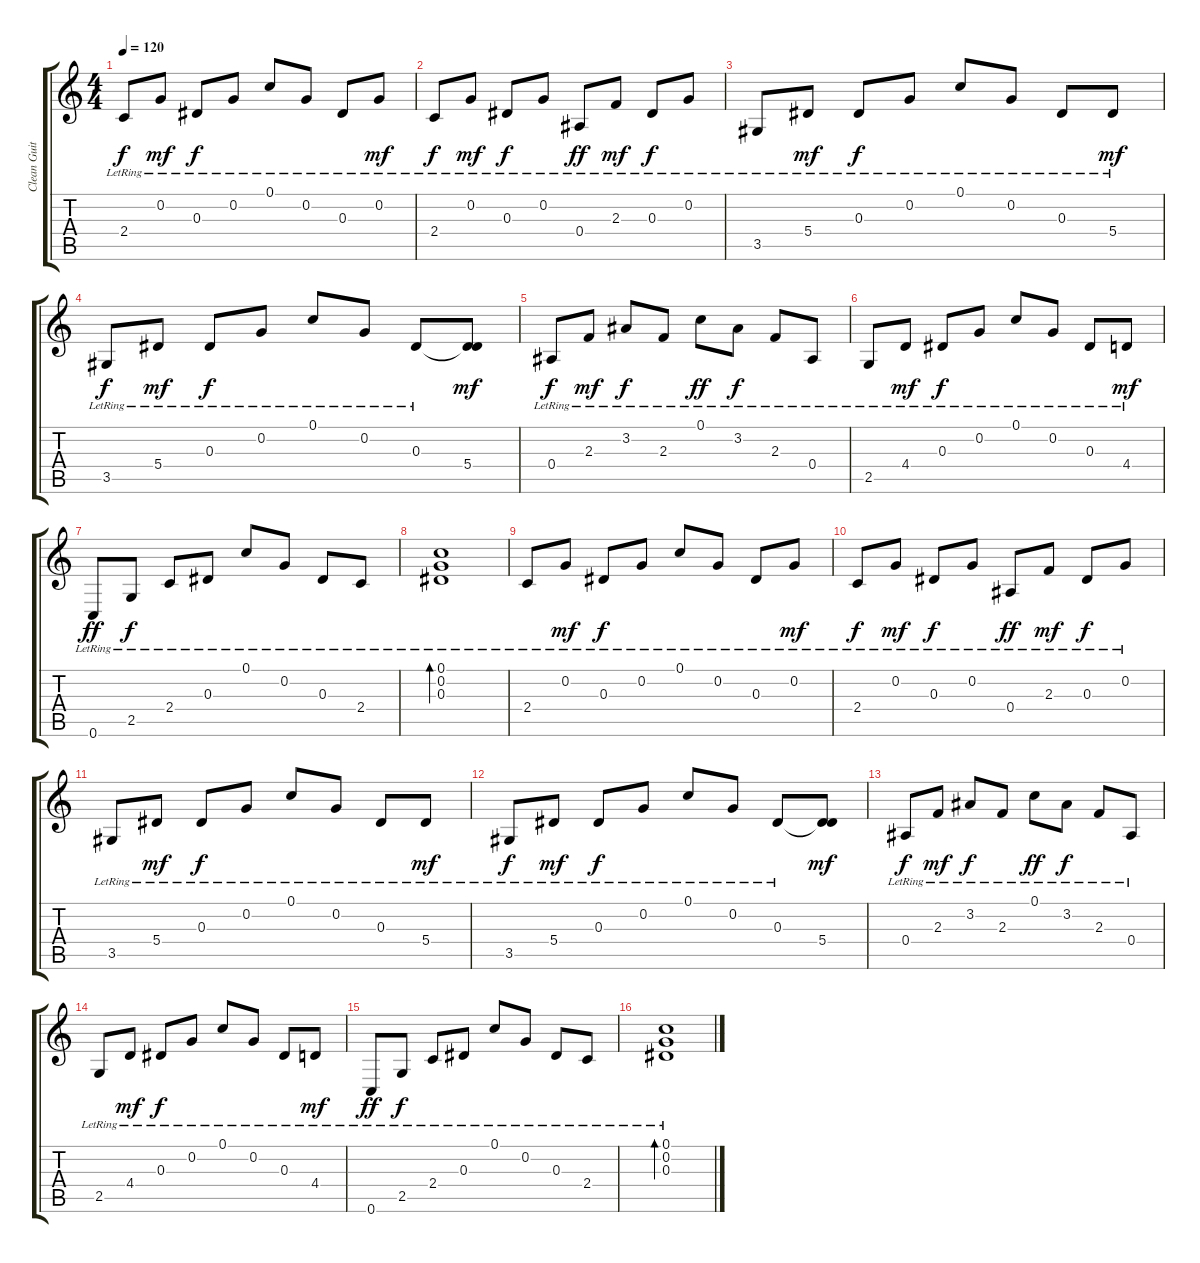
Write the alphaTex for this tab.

\track ("Clean Guitar" "Clean Guit") {instrument acousticguitarsteel}
\staff {score tabs}
\tuning (C4 G3 Eb3 Bb2 F2 C2) {hide}
\ts (4 4)
\tempo 120
\clef g2
\ks c
2.4{lr}.8{dy f instrument acousticguitarsteel} 0.2{lr}.8{dy mf} 0.3{lr}.8{dy f} 0.2{lr}.8 0.1{lr}.8 0.2{lr}.8 0.3{lr}.8 0.2{lr}.8{dy mf} |
2.4{lr}.8{dy f} 0.2{lr}.8{dy mf} 0.3{lr}.8{dy f} 0.2{lr}.8 0.4{lr}.8{dy ff} 2.3{lr}.8{dy mf} 0.3{lr}.8{dy f} 0.2{lr}.8 |
3.5{lr}.8 5.4{lr}.8{dy mf} 0.3{lr}.8{dy f} 0.2{lr}.8 0.1{lr}.8 0.2{lr}.8 0.3{lr}.8 5.4{lr}.8{dy mf} |
3.5{lr}.8{dy f} 5.4{lr}.8{dy mf} 0.3{lr}.8{dy f} 0.2{lr}.8 0.1{lr}.8 0.2{lr}.8 0.3{lr}.8 (0.3{t} 5.4).8{dy mf} |
0.4{lr}.8{dy f} 2.3{lr}.8{dy mf} 3.2{lr}.8{dy f} 2.3{lr}.8 0.1{lr}.8{dy ff} 3.2{lr}.8{dy f} 2.3{lr}.8 0.4{lr}.8 |
2.5{lr}.8 4.4{lr}.8{dy mf} 0.3{lr}.8{dy f} 0.2{lr}.8 0.1{lr}.8 0.2{lr}.8 0.3{lr}.8 4.4{lr}.8{dy mf} |
0.6{lr}.8{dy ff} 2.5{lr}.8{dy f} 2.4{lr}.8 0.3{lr}.8 0.1{lr}.8 0.2{lr}.8 0.3{lr}.8 2.4{lr}.8 |
(0.1{lr} 0.2 0.3).1{bd 240} |
2.4{lr}.8 0.2{lr}.8{dy mf} 0.3{lr}.8{dy f} 0.2{lr}.8 0.1{lr}.8 0.2{lr}.8 0.3{lr}.8 0.2{lr}.8{dy mf} |
2.4{lr}.8{dy f} 0.2{lr}.8{dy mf} 0.3{lr}.8{dy f} 0.2{lr}.8 0.4{lr}.8{dy ff} 2.3{lr}.8{dy mf} 0.3{lr}.8{dy f} 0.2{lr}.8 |
3.5{lr}.8 5.4{lr}.8{dy mf} 0.3{lr}.8{dy f} 0.2{lr}.8 0.1{lr}.8 0.2{lr}.8 0.3{lr}.8 5.4{lr}.8{dy mf} |
3.5{lr}.8{dy f} 5.4{lr}.8{dy mf} 0.3{lr}.8{dy f} 0.2{lr}.8 0.1{lr}.8 0.2{lr}.8 0.3{lr}.8 (0.3{t} 5.4).8{dy mf} |
0.4{lr}.8{dy f} 2.3{lr}.8{dy mf} 3.2{lr}.8{dy f} 2.3{lr}.8 0.1{lr}.8{dy ff} 3.2{lr}.8{dy f} 2.3{lr}.8 0.4{lr}.8 |
2.5{lr}.8 4.4{lr}.8{dy mf} 0.3{lr}.8{dy f} 0.2{lr}.8 0.1{lr}.8 0.2{lr}.8 0.3{lr}.8 4.4{lr}.8{dy mf} |
0.6{lr}.8{dy ff} 2.5{lr}.8{dy f} 2.4{lr}.8 0.3{lr}.8 0.1{lr}.8 0.2{lr}.8 0.3{lr}.8 2.4{lr}.8 |
(0.1{lr} 0.2 0.3).1{bd 240}
